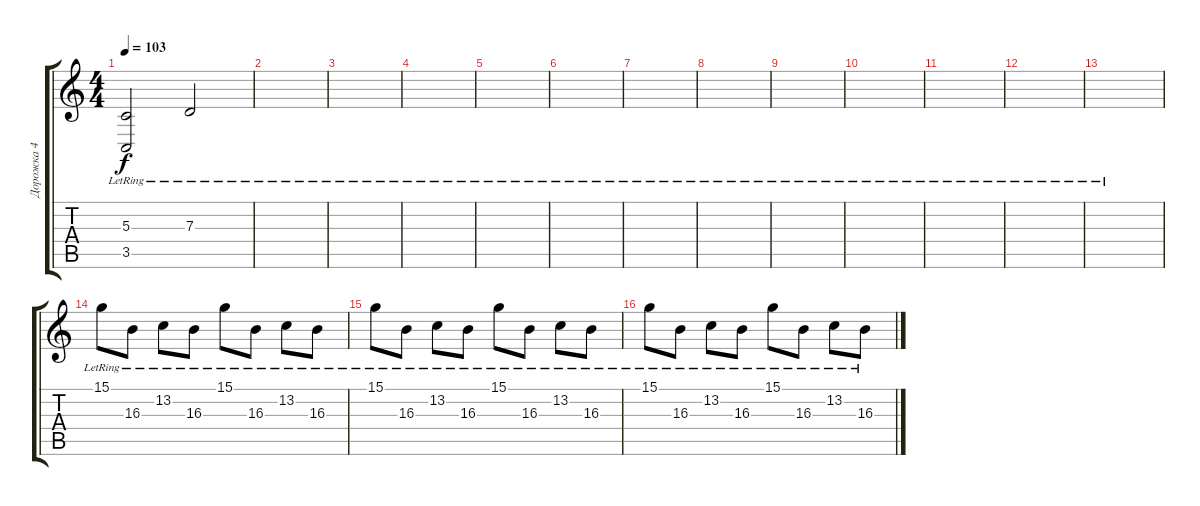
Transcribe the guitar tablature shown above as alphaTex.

\track ("Дорожка 4" "Дорожка 4") {instrument acousticgrandpiano}
\staff {score tabs}
\tuning (E4 B3 G3 D3 A2 E2) {hide}
\ts (4 4)
\tempo 103
\clef g2
\ks c
(5.3{lr} 3.5{lr}).2{dy f} 7.3{lr}.2 |
|
|
|
|
|
|
|
|
|
|
|
|
15.1{lr}.8 16.3{lr}.8 13.2{lr}.8 16.3{lr}.8 15.1{lr}.8 16.3{lr}.8 13.2{lr}.8 16.3{lr}.8 |
15.1{lr}.8 16.3{lr}.8 13.2{lr}.8 16.3{lr}.8 15.1{lr}.8 16.3{lr}.8 13.2{lr}.8 16.3{lr}.8 |
15.1{lr}.8 16.3{lr}.8 13.2{lr}.8 16.3{lr}.8 15.1{lr}.8 16.3{lr}.8 13.2{lr}.8 16.3{lr}.8
